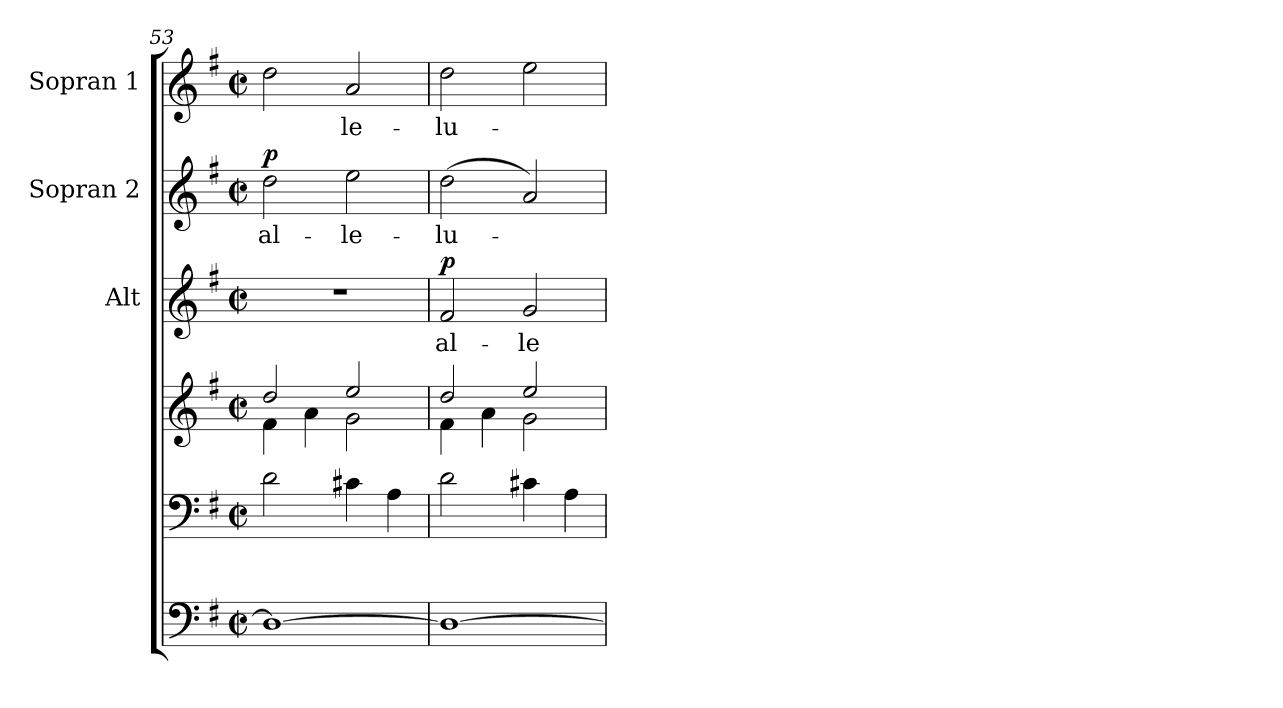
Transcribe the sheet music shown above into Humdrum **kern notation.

**kern	**kern	**kern	**kern	**text	**dynam	**kern	**text	**dynam	**kern	**text
*part5	*part4	*part4	*part3	*part3	*part3	*part2	*part2	*part2	*part1	*part1
*staff6	*staff5	*staff4	*staff3	*staff3	*staff3	*staff2	*staff2	*staff2	*staff1	*staff1
*	*	*	*I"Alt	*	*	*I"Sopran 2	*	*	*I"Sopran 1	*
*	*	*	*I'A.	*	*	*I'S. 2	*	*	*I'S. 1	*
*clefF4	*clefF4	*clefG2	*clefG2	*	*	*clefG2	*	*	*clefG2	*
*k[f#]	*k[f#]	*k[f#]	*k[f#]	*	*	*k[f#]	*	*	*k[f#]	*
*G:	*G:	*G:	*G:	*	*	*G:	*	*	*G:	*
*M2/2	*M2/2	*M2/2	*M2/2	*	*	*M2/2	*	*	*M2/2	*
*met(c|)	*met(c|)	*met(c|)	*met(c|)	*	*	*met(c|)	*	*	*met(c|)	*
=53	=53	=53	=53	=53	=53	=53	=53	=53	=53	=53
*	*	*^	*	*	*	*	*	*	*	*
!	!	!	!	!	!	!	!	!LO:LY:b	!LO:DY:a	!	!
1D_	2d\	2dd/	4f#\	1r	.	.	2dd\	al-	p	2dd\	.
.	.	.	4a\	.	.	.	.	.	.	.	.
!	!	!	!	!	!	!	!	!LO:LY:b	!	!	!LO:LY:b
.	4c#X\	2ee/	2g\	.	.	.	2ee\	-le-	.	2a/	-le-
.	4A\	.	.	.	.	.	.	.	.	.	.
=54	=54	=54	=54	=54	=54	=54	=54	=54	=54	=54	=54
!	!	!	!	!	!LO:LY:b	!LO:DY:a	!	!LO:LY:b	!	!	!LO:LY:b
1D_	2d\	2dd/	4f#\	2f#/	al-	p	(>2dd\	-lu-	.	2dd\	-lu-
.	.	.	4a\	.	.	.	.	.	.	.	.
!	!	!	!	!	!LO:LY:b	!	!	!	!	!	!
.	4c#X\	2ee/	2g\	2g/	-le-	.	2a/)	.	.	2ee\	.
.	4A\	.	.	.	.	.	.	.	.	.	.
*	*	*v	*v	*	*	*	*	*	*	*	*
=	=	=	=	=	=	=	=	=	=	=
*-	*-	*-	*-	*-	*-	*-	*-	*-	*-	*-
